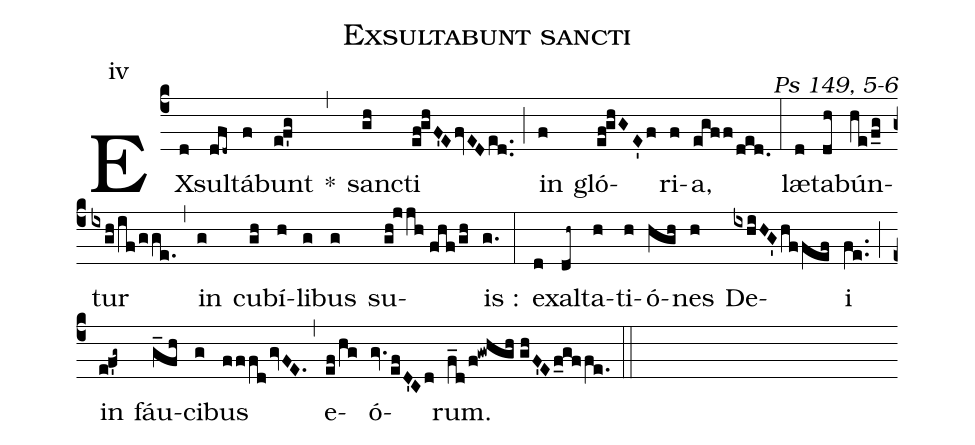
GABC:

name:Exsultabunt sancti;
commentary: Ps 149, 5-6;
mode:iv;
%%
(c4) EX(d)sul(dfd~)tá(f)bunt(e!f'g) *(,) sanc(gh)ti(ef!ghF'EfvEDed..) (;) in(f) gló(ef!ghGE'f)ri(f)a,(egff/ded.) (:) læ(d)ta(dh)bún(he/f_g)tur(ixgh/if/gge.) (,) in(g) cu(gh)bí(h)li(g)bus(g) su(gh!jjh//fhf/gh)is~:(g.) (:) ex(d)al(dh~)ta(h)ti(h)ó(hgh)nes(h) De(ixhiHG'hffef)i(fe..) (;) in(e!f'g~) fáu(g_fh)ci(g)bus(fffdgvFE.) (,) e(ef/hg)ó(gv.efD'Cd)rum.(f_d/f!gwhgh//ghF'Ef_gffe.) (::)
